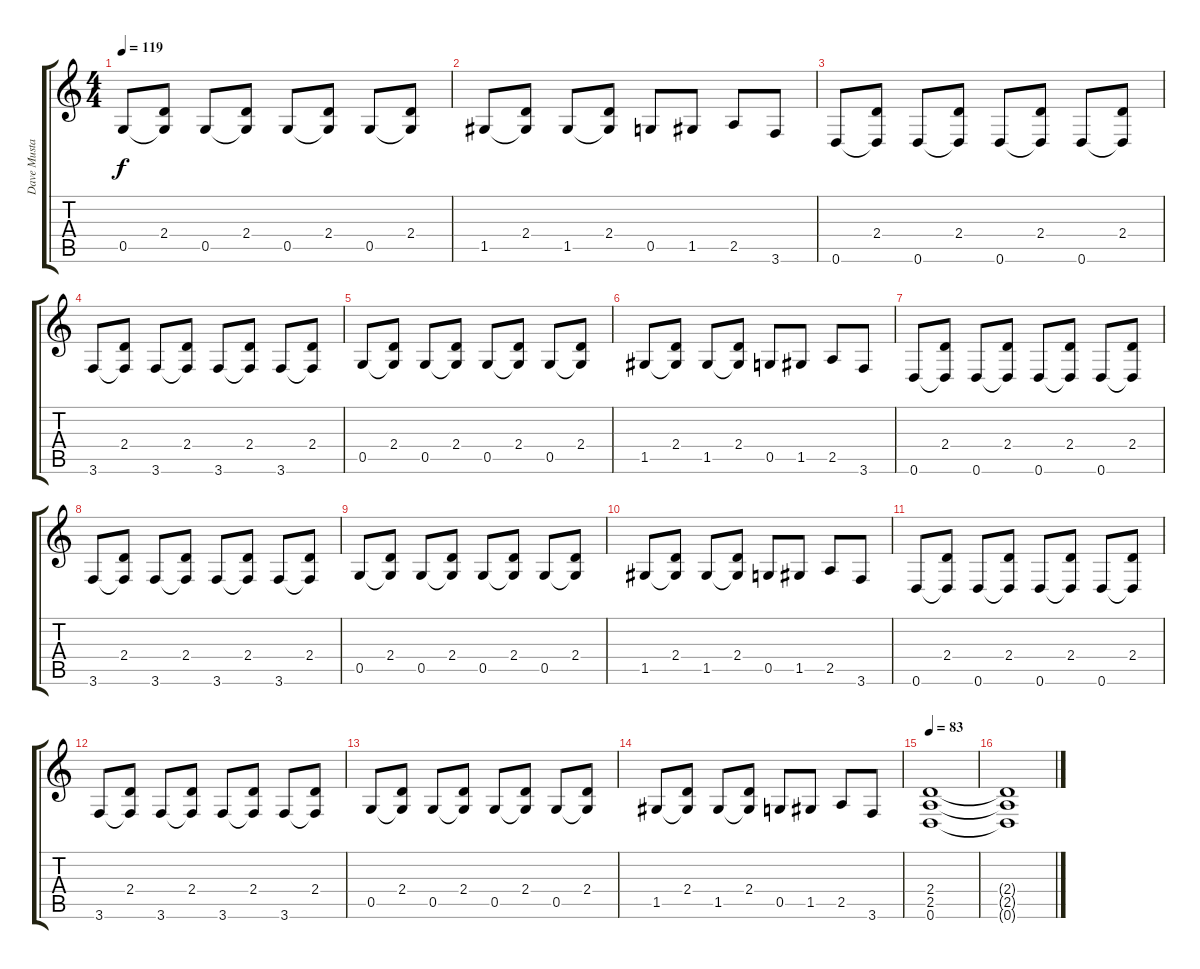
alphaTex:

\track ("Dave Mustaine" "Dave Musta") {instrument electricguitarclean}
\staff {score tabs}
\tuning (D4 A3 F3 C3 G2 D2) {hide}
\ts (4 4)
\tempo 119
\clef g2
\ks c
0.5.8{dy f} (2.4 0.5{t}).8 0.5.8 (2.4 0.5{t}).8 0.5.8 (2.4 0.5{t}).8 0.5.8 (2.4 0.5{t}).8 |
1.5.8 (2.4 1.5{t}).8 1.5.8 (2.4 1.5{t}).8 0.5.8 1.5.8 2.5.8 3.6.8 |
0.6.8 (2.4 0.6{t}).8 0.6.8 (2.4 0.6{t}).8 0.6.8 (2.4 0.6{t}).8 0.6.8 (2.4 0.6{t}).8 |
3.6.8 (2.4 3.6{t}).8 3.6.8 (2.4 3.6{t}).8 3.6.8 (2.4 3.6{t}).8 3.6.8 (2.4 3.6{t}).8 |
0.5.8 (2.4 0.5{t}).8 0.5.8 (2.4 0.5{t}).8 0.5.8 (2.4 0.5{t}).8 0.5.8 (2.4 0.5{t}).8 |
1.5.8 (2.4 1.5{t}).8 1.5.8 (2.4 1.5{t}).8 0.5.8 1.5.8 2.5.8 3.6.8 |
0.6.8 (2.4 0.6{t}).8 0.6.8 (2.4 0.6{t}).8 0.6.8 (2.4 0.6{t}).8 0.6.8 (2.4 0.6{t}).8 |
3.6.8 (2.4 3.6{t}).8 3.6.8 (2.4 3.6{t}).8 3.6.8 (2.4 3.6{t}).8 3.6.8 (2.4 3.6{t}).8 |
0.5.8 (2.4 0.5{t}).8 0.5.8 (2.4 0.5{t}).8 0.5.8 (2.4 0.5{t}).8 0.5.8 (2.4 0.5{t}).8 |
1.5.8 (2.4 1.5{t}).8 1.5.8 (2.4 1.5{t}).8 0.5.8 1.5.8 2.5.8 3.6.8 |
0.6.8 (2.4 0.6{t}).8 0.6.8 (2.4 0.6{t}).8 0.6.8 (2.4 0.6{t}).8 0.6.8 (2.4 0.6{t}).8 |
3.6.8 (2.4 3.6{t}).8 3.6.8 (2.4 3.6{t}).8 3.6.8 (2.4 3.6{t}).8 3.6.8 (2.4 3.6{t}).8 |
0.5.8 (2.4 0.5{t}).8 0.5.8 (2.4 0.5{t}).8 0.5.8 (2.4 0.5{t}).8 0.5.8 (2.4 0.5{t}).8 |
1.5.8 (2.4 1.5{t}).8 1.5.8 (2.4 1.5{t}).8 0.5.8 1.5.8 2.5.8 3.6.8 |
\tempo 83
(2.4 2.5 0.6).1{volume 0 balance 8} |
(2.4{t} 2.5{t} 0.6{t}).1
